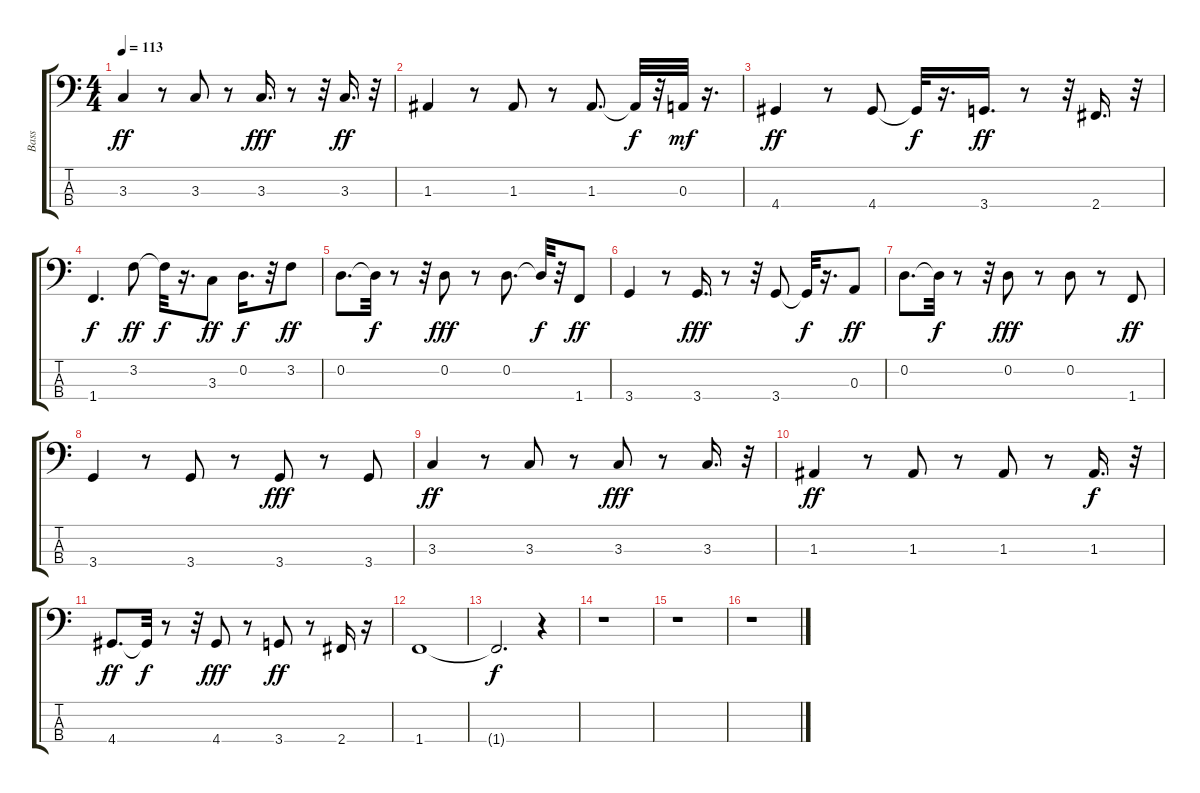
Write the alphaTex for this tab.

\track ("Bass" "Bass") {instrument slapbass1}
\staff {score tabs}
\tuning (G2 D2 A1 E1) {hide}
\ts (4 4)
\tempo 113
\clef f4
\ks c
3.3.4{dy ff} r.8 3.3.8 r.8 3.3.16{d dy fff} r.8 r.32 3.3.16{d dy ff} r.32 |
1.3.4 r.8 1.3.8 r.8 1.3.8{d} 1.3{t}.32{dy f} r.32 0.3.32{dy mf} r.16{d} |
4.4.4{dy ff} r.8 4.4.8 4.4{t}.32{dy f} r.16{d} 3.4.16{d dy ff} r.8 r.32 2.4.16{d} r.32 |
1.4.4{d dy f} 3.2.8{dy ff} 3.2{t}.32{dy f} r.16{d} 3.3.8{dy ff} 0.2.16{d dy f} r.32 3.2.8{dy ff} |
0.2.8{d} 0.2{t}.32{dy f} r.8 r.32 0.2.8{dy fff} r.8 0.2.8{d} 0.2{t}.32{dy f} r.32 1.4.8{dy ff} |
3.4.4 r.8 3.4.16{d dy fff} r.8 r.32 3.4.8 3.4{t}.32{dy f} r.16{d} 0.3.8{dy ff} |
0.2.8{d} 0.2{t}.32{dy f} r.8 r.32 0.2.8{dy fff} r.8 0.2.8 r.8 1.4.8{dy ff} |
3.4.4 r.8 3.4.8 r.8 3.4.8{dy fff} r.8 3.4.8 |
3.3.4{dy ff} r.8 3.3.8 r.8 3.3.8{dy fff} r.8 3.3.16{d} r.32 |
1.3.4{dy ff} r.8 1.3.8 r.8 1.3.8 r.8 1.3.16{d dy f} r.32 |
4.4.8{d dy ff} 4.4{t}.32{dy f} r.8 r.32 4.4.8{dy fff} r.8 3.4.8{dy ff} r.8 2.4.16 r.16 |
1.4.1 |
1.4{t}.2{d dy f} r.4 |
r.1 |
r.1 |
r.1
